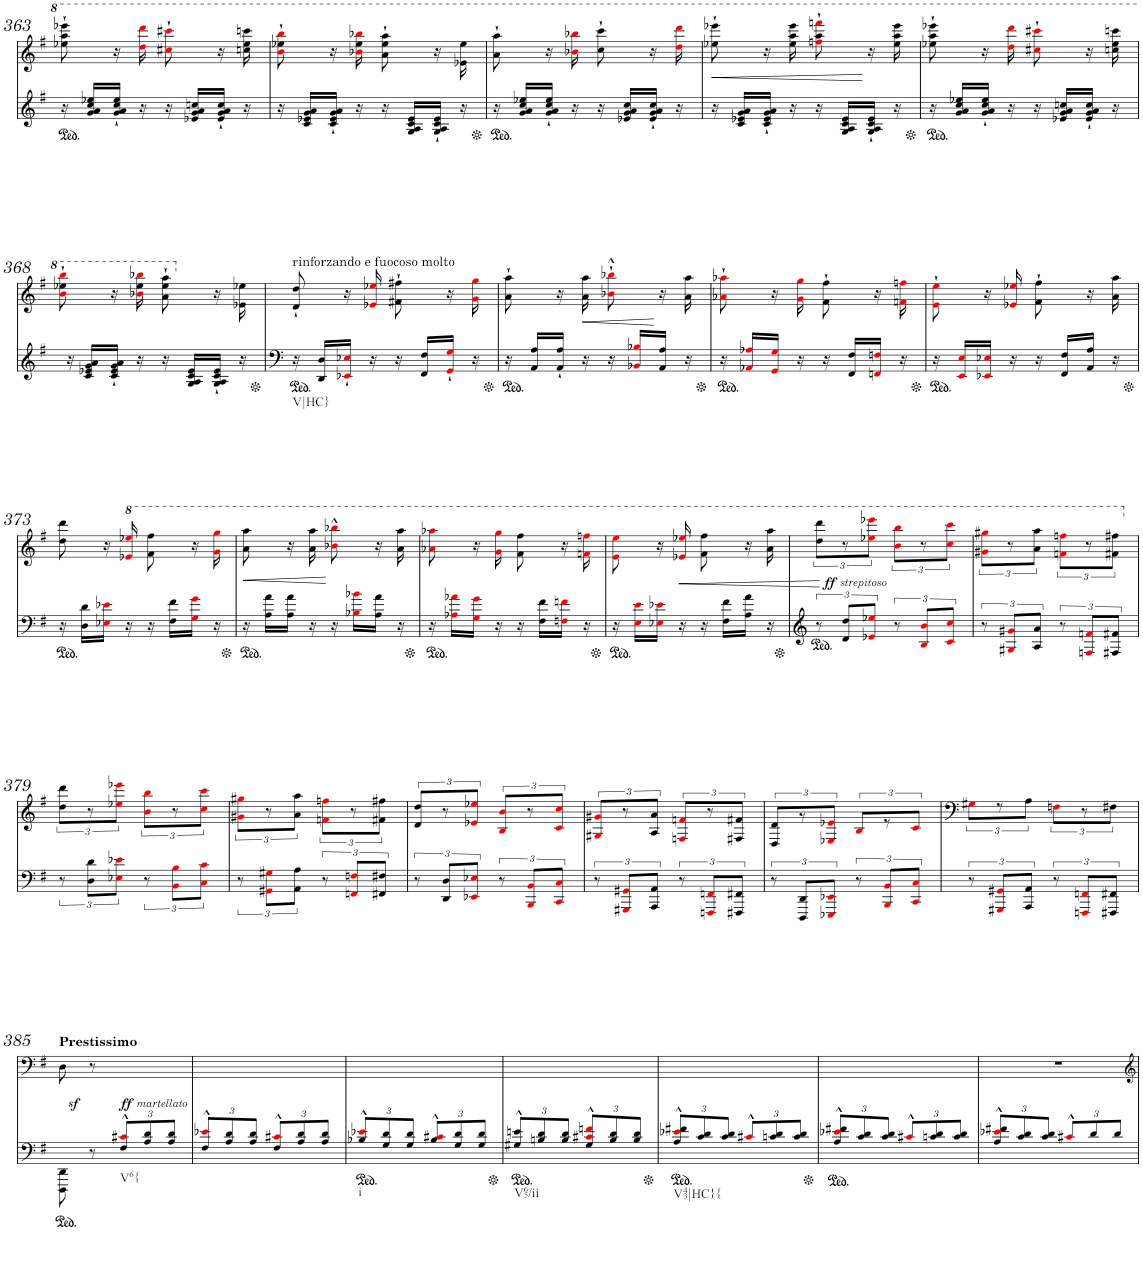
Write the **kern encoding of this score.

**kern	**kern	**dynam
*part1	*part1	*part1
*staff2	*staff1	*staff1/2
*I"Piano	*	*
*I'Pno.	*	*
!!LO:PB:g=z
*clefG2	*clefF4	*
*k[f#]	*k[f#]	*
*M2/4	*M2/4	*
=363	=363	=363
*	*^	*
16r	8eee-X\` 8aaa\` 8eeee-X\`	2ryy	.
16g/ 16a/ 16cc/ 16ee-X/LL	.	.	.
16g/` 16a/` 16cc/` 16ee-/`JJ	16r	.	.
16r	16dddi\ 16ddddi\	.	.
16r	8ccc#Xi\` 8cccc#Xi\`	.	.
16e-X/ 16g/ 16a/ 16ccn/LL	.	.	.
16e-/` 16g/` 16a/` 16cc/`JJ	16r	.	.
16r	16cccn\ 16eee-\ 16ccccn\	.	.
=364	=364	=364	=364
16r	8bbi\` 8eee-X\` 8bbbi\`	2ryy	.
16c/ 16e-X/ 16g/ 16a/LL	.	.	.
16c/` 16e-/` 16g/` 16a/`JJ	16r	.	.
16r	16bb-Xi\ 16eee-\ 16bbb-Xi\	.	.
16r	8aa\` 8eee-\` 8aaa\`	.	.
16G/ 16A/ 16c/ 16e-/LL	.	.	.
16G/` 16A/` 16c/` 16e-/`JJ	16r	.	.
16r	16ee-X\ 16eee-\	.	.
=365	=365	=365	=365
16r	8aa\` 8aaa\`	2ryy	.
16g/ 16a/ 16cc/ 16ee-X/LL	.	.	.
16g/` 16a/` 16cc/` 16ee-/`JJ	16r	.	.
16r	16bb-Xi\ 16bbb-Xi\	.	.
16r	8ccc\` 8cccc\`	.	.
16e-X/ 16g/ 16a/ 16cc/LL	.	.	.
16e-/` 16g/` 16a/` 16cc/`JJ	16r	.	.
16r	16dddi\ 16ddddi\	.	.
=366	=366	=366	=366
!	!	!	!LO:HP:b
16r	8eee-X\` 8eeee-X\`	2ryy	<
16c/ 16e-X/ 16g/ 16a/LL	.	.	.
16c/` 16e-/` 16g/` 16a/`JJ	16r	.	.
16r	16eee-\ 16aaa\ 16eeee-\	.	.
16r	8fffni\` 8aaa\` 8ffffni\`	.	.
16G/ 16A/ 16c/ 16e-/LL	.	.	.
16G/` 16A/` 16c/` 16e-/`JJ	16r	.	[
16r	16eee-\ 16aaa\ 16eeee-\	.	.
=367	=367	=367	=367
16r	8eee-X\` 8aaa\` 8eeee-X\`	2ryy	.
16g/ 16a/ 16cc/ 16ee-X/LL	.	.	.
16g/` 16a/` 16cc/` 16ee-/`JJ	16r	.	.
16r	16dddi\ 16ddddi\	.	.
16r	8ccc#Xi\` 8cccc#Xi\`	.	.
16e-X/ 16g/ 16a/ 16ccn/LL	.	.	.
16e-/` 16g/` 16a/` 16cc/`JJ	16r	.	.
16r	16cccn\ 16eee-\ 16ccccn\	.	.
!!LO:LB:g=z	!!
=368	=368	=368	=368
16r	8bbi\` 8eee-X\` 8bbbi\`	2ryy	.
16c/ 16e-X/ 16g/ 16a/LL	.	.	.
16c/`< 16e-/`< 16g/`< 16a/`<JJ	16r	.	.
16r	16bb-Xi\ 16eee-\ 16bbb-Xi\	.	.
16r	8aa\` 8eee-\` 8aaa\`	.	.
16G/ 16A/ 16c/ 16e-/LL	.	.	.
16G/`< 16A/`< 16c/`< 16e-/`<JJ	16r	.	.
16r	16e-X\ 16ee-X\	.	.
=369	=369	=369	=369
!	!LO:TX:a:t=rinforzando e fuocoso molto	!	!
!LO:TX:b:t=V|HC}	!	!	!
16r	8d/` 8dd/`	2ryy	.
16DD/ 16D/LL	.	.	.
16EE-Xi/` 16E-Xi/`JJ	16r	.	.
16r	16e-Xi/ 16ee-Xi/	.	.
16r	8f#X\` 8ff#X\`	.	.
16FF#/ 16F#/LL	.	.	.
16GGi/` 16Gi/`JJ	16r	.	.
16r	16gi\ 16ggi\	.	.
=370	=370	=370	=370
16r	8a\` 8aa\`	2ryy	.
16AA/ 16A/LL	.	.	.
16AA/` 16A/`JJ	16r	.	.
!	!	!	!LO:HP:b
16r	16a\ 16aa\	.	<
16r	8b-Xi\`^^ 8bb-Xi\`^^	.	.
16BB-Xi/ 16B-Xi/LL	.	.	.
16AA/ 16A/JJ	16r	.	[
16r	16a\ 16aa\	.	.
=371	=371	=371	=371
16r	8a-Xi\` 8aa-Xi\`	2ryy	.
16AA-Xi/ 16A-Xi/LL	.	.	.
16GGi/ 16Gi/JJ	16r	.	.
16r	16gi\ 16ggi\	.	.
16r	8f#\` 8ff#\`	.	.
16FF#/ 16F#/LL	.	.	.
16FFni/ 16Fni/JJ	16r	.	.
16r	16fni\ 16ffni\	.	.
=372	=372	=372	=372
16r	8ei\` 8eei\`	2ryy	.
16EEi/ 16Ei/LL	.	.	.
16EE-Xi/ 16E-Xi/JJ	16r	.	.
16r	16e-Xi/ 16ee-Xi/	.	.
16r	8f#\` 8ff#\`	.	.
16FF#/ 16F#/LL	.	.	.
16AA/ 16A/JJ	16r	.	.
16r	16a\ 16aa\	.	.
!!LO:LB:g=z	!!
=373	=373	=373	=373
16r	8dd\ 8ddd\	2ryy	.
16D\ 16d\LL	.	.	.
16E-Xi\ 16e-Xi\JJ	16r	.	.
*	*8va	*	*
16r	16ee-Xi/ 16eee-Xi/	.	.
16r	8ff#\ 8fff#\	.	.
16F#\ 16f#\LL	.	.	.
16Gi\ 16gi\JJ	16r	.	.
16r	16ggi\ 16gggi\	.	.
=374	=374	=374	=374
!	!	!	!LO:HP:b
16r	8aa\ 8aaa\	2ryy	<
16A\ 16a\LL	.	.	.
16A\ 16a\JJ	16r	.	.
16r	16aa\ 16aaa\	.	.
16r	8bb-Xi\^^ 8bbb-Xi\^^	.	[
16B-Xi\ 16b-Xi\LL	.	.	.
16A\ 16a\JJ	16r	.	.
16r	16aa\ 16aaa\	.	.
=375	=375	=375	=375
16r	8aa-Xi\ 8aaa-Xi\	2ryy	.
16A-Xi\ 16a-Xi\LL	.	.	.
16Gi\ 16gi\JJ	16r	.	.
16r	16ggi\ 16gggi\	.	.
16r	8ff#\ 8fff#\	.	.
16F#\ 16f#\LL	.	.	.
16Fni\ 16fni\JJ	16r	.	.
16r	16ffni\ 16fffni\	.	.
=376	=376	=376	=376
16r	8eei\ 8eeei\	2ryy	.
16Ei\ 16ei\LL	.	.	.
16E-Xi\ 16e-Xi\JJ	16r	.	.
!	!	!	!LO:HP:b
16r	16ee-Xi/ 16eee-Xi/	.	<
16r	8ff#\ 8fff#\	.	.
16F#\ 16f#\LL	.	.	.
16A\ 16a\JJ	16r	.	.
16r	16aa\ 16aaa\	.	.
*	*v	*v	*
.	.	[
=377	=377	=377
*	*^	*
!	!	!	!LO:DY:b
!	!	!	!LO:DY:n=1:b
12r	12ddd\ 12dddd\L	2ryy	ff other-dynamics
12d/ 12dd/L	12r	.	.
12e-Xi/ 12ee-Xi/J	12eee-Xi\ 12eeee-Xi\J	.	.
12r	12bbi\ 12bbbi\L	.	.
12Bi/ 12bi/L	12r	.	.
12ci/ 12cci/J	12ccci\ 12cccci\J	.	.
=378	=378	=378	=378
12r	12gg#Xi\ 12ggg#Xi\L	2ryy	.
12G#Xi/ 12g#Xi/L	12r	.	.
12A/ 12a/J	12aa\ 12aaa\J	.	.
12r	12ffni\ 12fffni\L	.	.
12Fni/ 12fni/L	12r	.	.
12F#X/ 12f#X/J	12ff#X\ 12fff#X\J	.	.
!!LO:LB:g=z	!!
=379	=379	=379	=379
*	*X8va	*	*
12r	12dd\ 12ddd\L	2ryy	.
12D\ 12d\L	12r	.	.
12E-Xi\ 12e-Xi\J	12ee-Xi\ 12eee-Xi\J	.	.
12r	12bi\ 12bbi\L	.	.
12BBi\ 12Bi\L	12r	.	.
12Ci\ 12ci\J	12cci\ 12ccci\J	.	.
=380	=380	=380	=380
12r	12g#Xi\ 12gg#Xi\L	2ryy	.
12GG#Xi\ 12G#Xi\L	12r	.	.
12AA\ 12A\J	12a\ 12aa\J	.	.
12r	12fni\ 12ffni\L	.	.
12FFni/ 12Fni/L	12r	.	.
12FF#X/ 12F#X/J	12f#X\ 12ff#X\J	.	.
=381	=381	=381	=381
12r	12d/ 12dd/L	2ryy	.
12DD/ 12D/L	12r	.	.
12EE-Xi/ 12E-Xi/J	12e-Xi/ 12ee-Xi/J	.	.
12r	12Bi/ 12bi/L	.	.
12BBBi/ 12BBi/L	12r	.	.
12CCi/ 12Ci/J	12ci/ 12cci/J	.	.
=382	=382	=382	=382
12r	12G#Xi/ 12g#Xi/L	2ryy	.
12GGG#Xi/ 12GG#Xi/L	12r	.	.
12AAA/ 12AA/J	12A/ 12a/J	.	.
12r	12Fni/ 12fni/L	.	.
12FFFni/ 12FFni/L	12r	.	.
12FFF#X/ 12FF#X/J	12F#X/ 12f#X/J	.	.
=383	=383	=383	=383
12r	12D/ 12d/L	2ryy	.
12DDD/ 12DD/L	12r	.	.
12EEE-Xi/ 12EE-Xi/J	12E-Xi/ 12e-Xi/J	.	.
12r	12Bi/L	.	.
12BBBi/ 12BBi/L	12r	.	.
12CCi/ 12Ci/J	12ci/J	.	.
=384	=384	=384	=384
12r	12G#Xi\L	2ryy	.
12GGG#Xi/ 12GG#Xi/L	12r	.	.
12AAA/ 12AA/J	12A\J	.	.
12r	12Fni\L	.	.
12FFFni/ 12FFni/L	12r	.	.
12FFF#X/ 12FF#X/J	12F#X\J	.	.
!!LO:LB:g=z	!!
=385	=385	=385	=385
!	!LO:TX:a:B:t=Prestissimo	!	!
!	!	!	!LO:DY:b
8DDD\ 8DD\	8D\	2ryy	sf
8r	8r	.	.
*Xbrackettup	*	*	*
!LO:TX:b:t=V6{	!	!	!
!	!	!	!LO:DY:b
!	!	!	!LO:DY:n=1:b
12F#/^^ 12c#Xi/^^L	4ryy	.	ff other-dynamics
12A/ 12d/	.	.	.
12A/ 12d/J	.	.	.
=386	=386	=386	=386
12F#/^^ 12e-Xi/^^L	2ryy	2ryy	.
12A/ 12d/	.	.	.
12A/ 12d/J	.	.	.
12F#/^^ 12c#Xi/^^L	.	.	.
12A/ 12d/	.	.	.
12A/ 12d/J	.	.	.
=387	=387	=387	=387
!LO:TX:b:t=i	!	!	!
12B-X/^^ 12e-Xi/^^L	2ryy	2ryy	.
12G/ 12d/	.	.	.
12G/ 12d/J	.	.	.
12B-/^^ 12c#Xi/^^L	.	.	.
12G/ 12d/	.	.	.
12G/ 12d/J	.	.	.
=388	=388	=388	=388
!LO:TX:b:t=V65/ii	!	!	!
12G#X/^^ 12en/^^L	2ryy	2ryy	.
12Bn/ 12d/	.	.	.
12B/ 12d/J	.	.	.
12G#/^^ 12c#Xi/^^ 12fni/^^L	.	.	.
12B/ 12d/	.	.	.
12B/ 12d/J	.	.	.
=389	=389	=389	=389
!LO:TX:b:t=V43|HC}{	!	!	!
12A/^^ 12e-Xi/^^ 12f#X/^^L	2ryy	2ryy	.
12c/ 12d/	.	.	.
12c/ 12d/J	.	.	.
12c#X^^i/L	.	.	.
12cn/ 12d/	.	.	.
12c/ 12d/J	.	.	.
=390	=390	=390	=390
12A/^^ 12e-Xi/^^ 12f#X/^^L	2ryy	2ryy	.
12c/ 12d/	.	.	.
12c/ 12d/J	.	.	.
12c#X^^i/L	.	.	.
12cn/ 12d/	.	.	.
12c/ 12d/J	.	.	.
*	*v	*v	*
=391	=391	=391
12A/^^ 12e-Xi/^^ 12f#X/^^L	2r	.
12c/ 12d/	.	.
12c/ 12d/J	.	.
12c#X^^i/L	.	.
12d/	.	.
12d/J	.	.
=	=	=
*-	*-	*-
